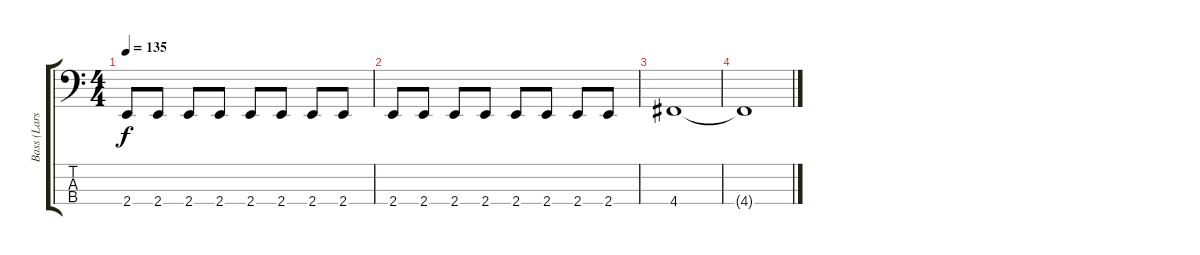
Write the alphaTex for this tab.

\track ("Bass (Larssen)" "Bass (Lars") {instrument electricbassfinger}
\staff {score tabs}
\tuning (F2 C2 G1 D1) {hide}
\ts (4 4)
\tempo 135
\clef f4
\ks c
2.4.8{dy f} 2.4.8 2.4.8 2.4.8 2.4.8 2.4.8 2.4.8 2.4.8 |
2.4.8 2.4.8 2.4.8 2.4.8 2.4.8 2.4.8 2.4.8 2.4.8 |
4.4.1 |
4.4{t}.1
